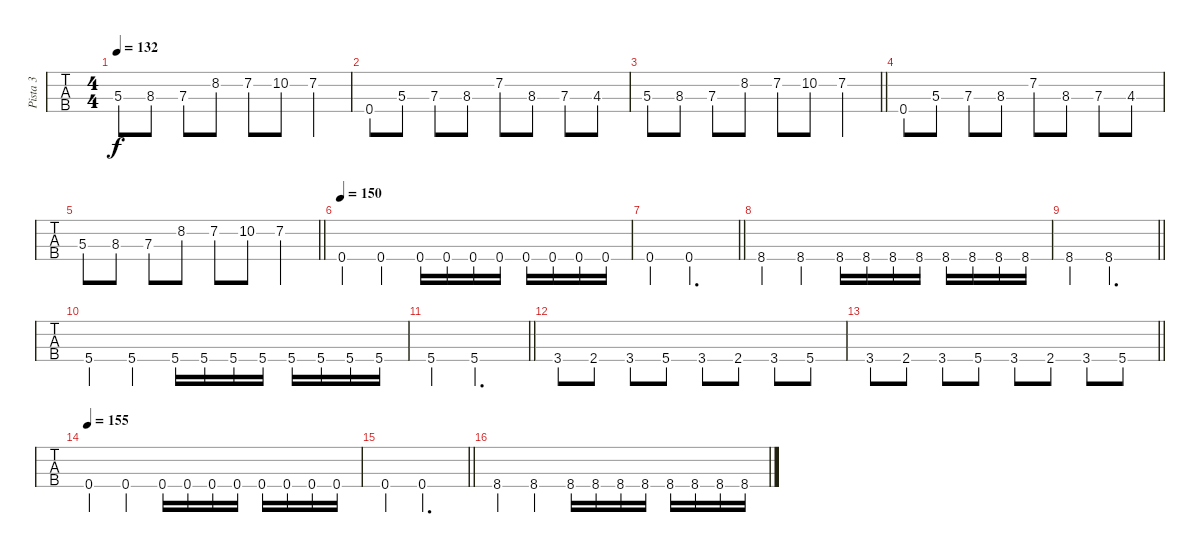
\track ("Pista 3" "Pista 3") {instrument electricbassfinger}
\staff {tabs}
\tuning (F2 C2 G1 C1) {hide}
\ts (4 4)
\tempo 132
\clef f4
\ks c
5.3.8{dy f} 8.3.8 7.3.8 8.2.8 7.2.8 10.2.8 7.2.4 |
0.4.8 5.3.8 7.3.8 8.3.8 7.2.8 8.3.8 7.3.8 4.3.8 |
\barLineRight lightlight
5.3.8 8.3.8 7.3.8 8.2.8 7.2.8 10.2.8 7.2.4 |
0.4.8 5.3.8 7.3.8 8.3.8 7.2.8 8.3.8 7.3.8 4.3.8 |
\barLineRight lightlight
5.3.8 8.3.8 7.3.8 8.2.8 7.2.8 10.2.8 7.2.4 |
\section ("" "")
\tempo 150
0.4.4 0.4.4 0.4.16 0.4.16 0.4.16 0.4.16 0.4.16 0.4.16 0.4.16 0.4.16 |
\barLineRight lightlight
0.4.4 0.4.2{d} |
8.4.4 8.4.4 8.4.16 8.4.16 8.4.16 8.4.16 8.4.16 8.4.16 8.4.16 8.4.16 |
\barLineRight lightlight
8.4.4 8.4.2{d} |
5.4.4 5.4.4 5.4.16 5.4.16 5.4.16 5.4.16 5.4.16 5.4.16 5.4.16 5.4.16 |
\barLineRight lightlight
5.4.4 5.4.2{d} |
3.4.8 2.4.8 3.4.8 5.4.8 3.4.8 2.4.8 3.4.8 5.4.8 |
\barLineRight lightlight
3.4.8 2.4.8 3.4.8 5.4.8 3.4.8 2.4.8 3.4.8 5.4.8 |
\section ("" "")
\tempo 155
0.4.4 0.4.4 0.4.16 0.4.16 0.4.16 0.4.16 0.4.16 0.4.16 0.4.16 0.4.16 |
\barLineRight lightlight
0.4.4 0.4.2{d} |
8.4.4 8.4.4 8.4.16 8.4.16 8.4.16 8.4.16 8.4.16 8.4.16 8.4.16 8.4.16
